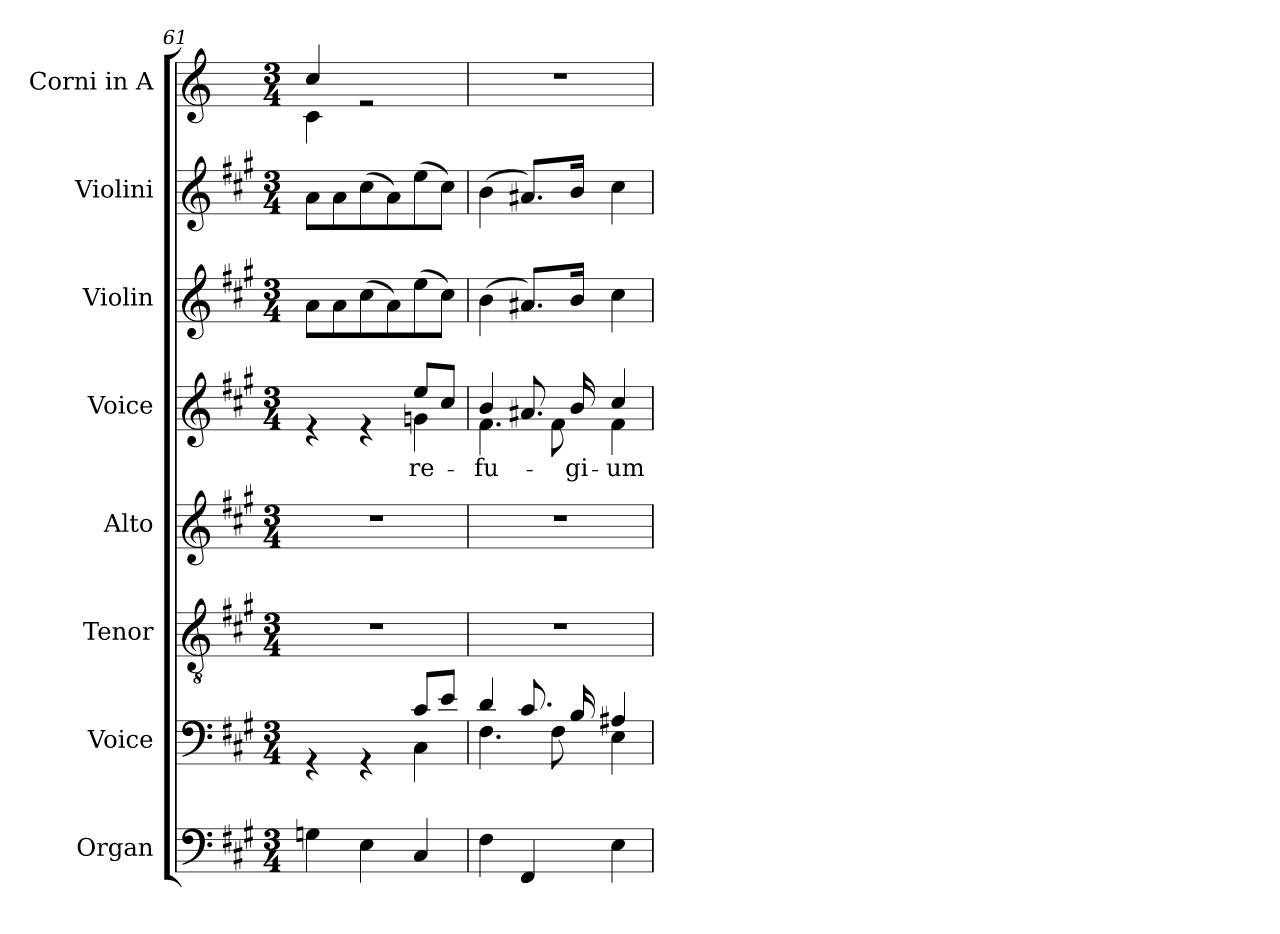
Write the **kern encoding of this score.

**kern	**kern	**kern	**kern	**kern	**text	**kern	**kern	**kern
*part8	*part7	*part6	*part5	*part4	*part4	*part3	*part2	*part1
*staff8	*staff7	*staff6	*staff5	*staff4	*staff4	*staff3	*staff2	*staff1
*I"Organ	*I"Voice	*I"Tenor	*I"Alto	*I"Voice	*	*I"Violin	*I"Violini	*I"Corni in A
*	*	*	*	*	*	*I'Vln	*I'Vln	*
!!LO:PB:g=z
*clefF4	*clefF4	*clefGv2	*clefG2	*clefG2	*	*clefG2	*clefG2	*clefG2
*	*	*	*	*	*	*	*	*ITrd2c3
*k[f#c#g#]	*k[f#c#g#]	*k[f#c#g#]	*k[f#c#g#]	*k[f#c#g#]	*	*k[f#c#g#]	*k[f#c#g#]	*k[f#c#g#]
*M3/4	*M3/4	*M3/4	*M3/4	*M3/4	*	*M3/4	*M3/4	*M3/4
=61	=61	=61	=61	=61	=61	=61	=61	=61
*	*^	*	*	*^	*	*	*	*^
4Gn\	4rGG	2ryy	2.r	2.r	4re	2ryy	.	8a\L	8a\L	4a/	4A\
.	.	.	.	.	.	.	.	8a\	8a\	.	.
4E\	4rGG	.	.	.	4re	.	.	(8cc#\	(8cc#\	2re	2ryy
.	.	.	.	.	.	.	.	8a\)	8a\)	.	.
!	!	!	!	!	!	!	!LO:LY:b	!	!	!	!
4C#/	8c#/L	4C#\	.	.	8ee/L	4gn\	re-	(8ee\	(8ee\	.	.
.	8e/J	.	.	.	8cc#/J	.	.	8cc#\J)	8cc#\J)	.	.
*	*	*	*	*	*	*	*	*	*	*v	*v
=62	=62	=62	=62	=62	=62	=62	=62	=62	=62	=62
!	!	!	!	!	!	!	!LO:LY:b	!	!	!
4F#\	4d/	4.F#\	2.r	2.r	4b/	4.f#\	-fu-	(4b\	(4b\	2.r
4FF#/	8.c#/	.	.	.	8.a#X/	.	.	8.a#X/L)	8.a#X/L)	.
.	.	8F#\	.	.	.	8f#\	.	.	.	.
!	!	!	!	!	!	!	!LO:LY:b	!	!	!
.	16B/	.	.	.	16b/	.	-gi-	16b/Jk	16b/Jk	.
!	!	!	!	!	!	!	!LO:LY:b	!	!	!
4E\	4A#X/	4E\	.	.	4cc#/	4f#\	-um	4cc#\	4cc#\	.
*	*v	*v	*	*	*v	*v	*	*	*	*
=	=	=	=	=	=	=	=	=
*-	*-	*-	*-	*-	*-	*-	*-	*-
